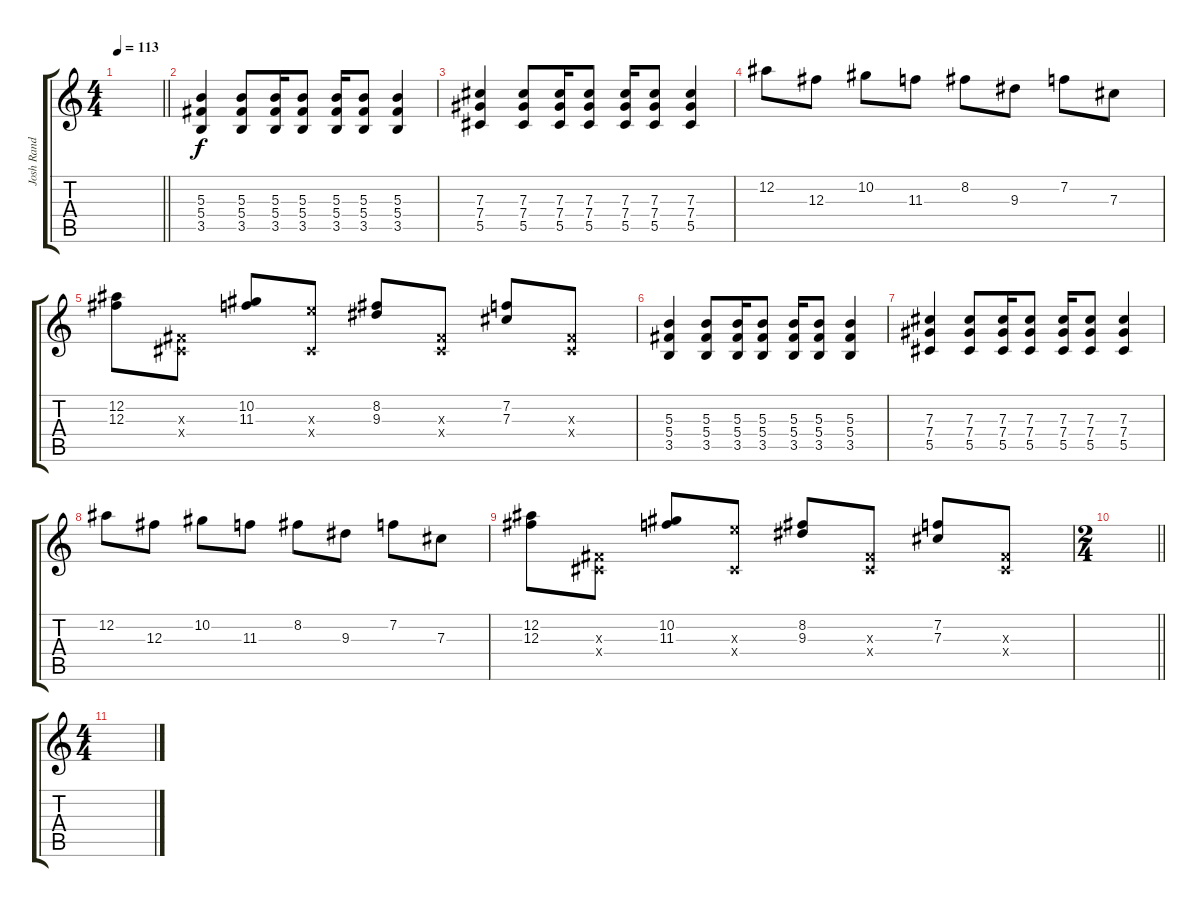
\track ("Josh Rand" "Josh Rand") {instrument acousticguitarsteel}
\staff {score tabs}
\tuning (Eb4 Bb3 Gb3 Db3 Ab2 Eb2) {hide}
\ts (4 4)
\tempo 113
\clef g2
\barLineRight lightlight
\ks c
|
(5.3 5.4 3.5).4 (5.3 5.4 3.5).8 (5.3 5.4 3.5).16 (5.3 5.4 3.5).8 (5.3 5.4 3.5).16 (5.3 5.4 3.5).8 (5.3 5.4 3.5).4 |
(7.3 7.4 5.5).4 (7.3 7.4 5.5).8 (7.3 7.4 5.5).16 (7.3 7.4 5.5).8 (7.3 7.4 5.5).16 (7.3 7.4 5.5).8 (7.3 7.4 5.5).4 |
12.2.8 12.3.8 10.2.8 11.3.8 8.2.8 9.3.8 7.2.8 7.3.8 |
(12.2 12.3).8 (0.3{x} 0.4{x}).8 (10.2 11.3).8 (10.3{x} 0.4{x}).8 (8.2 9.3).8 (0.3{x} 0.4{x}).8 (7.2 7.3).8 (0.3{x} 0.4{x}).8 |
(5.3 5.4 3.5).4 (5.3 5.4 3.5).8 (5.3 5.4 3.5).16 (5.3 5.4 3.5).8 (5.3 5.4 3.5).16 (5.3 5.4 3.5).8 (5.3 5.4 3.5).4 |
(7.3 7.4 5.5).4 (7.3 7.4 5.5).8 (7.3 7.4 5.5).16 (7.3 7.4 5.5).8 (7.3 7.4 5.5).16 (7.3 7.4 5.5).8 (7.3 7.4 5.5).4 |
12.2.8 12.3.8 10.2.8 11.3.8 8.2.8 9.3.8 7.2.8 7.3.8 |
(12.2 12.3).8 (0.3{x} 0.4{x}).8 (10.2 11.3).8 (10.3{x} 0.4{x}).8 (8.2 9.3).8 (0.3{x} 0.4{x}).8 (7.2 7.3).8 (0.3{x} 0.4{x}).8 |
\ts (2 4)
\barLineRight lightlight
|
\ts (4 4)
